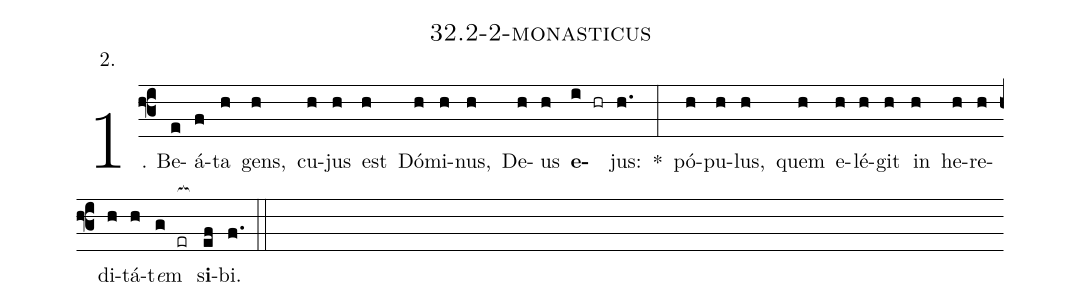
name: 32.2-2-monasticus;
annotation: 2.;
%%
(f3)1. Be(e)á(f)ta(h) gens,(h) cu(h)jus(h) est(h) Dó(h)mi(h)nus,(h) De(h)us(h) <b>e</b>(i hr)jus:(h.) *(:) pó(h)pu(h)lus,(h) quem(h) e(h)lé(h)git(h) in(h) he(h)re(h)di(h)tá(h)t<i>e</i>m(g er[ocb:1{]) s<b>i</b>(ef[ocb:0}])bi.(f.) (::)
